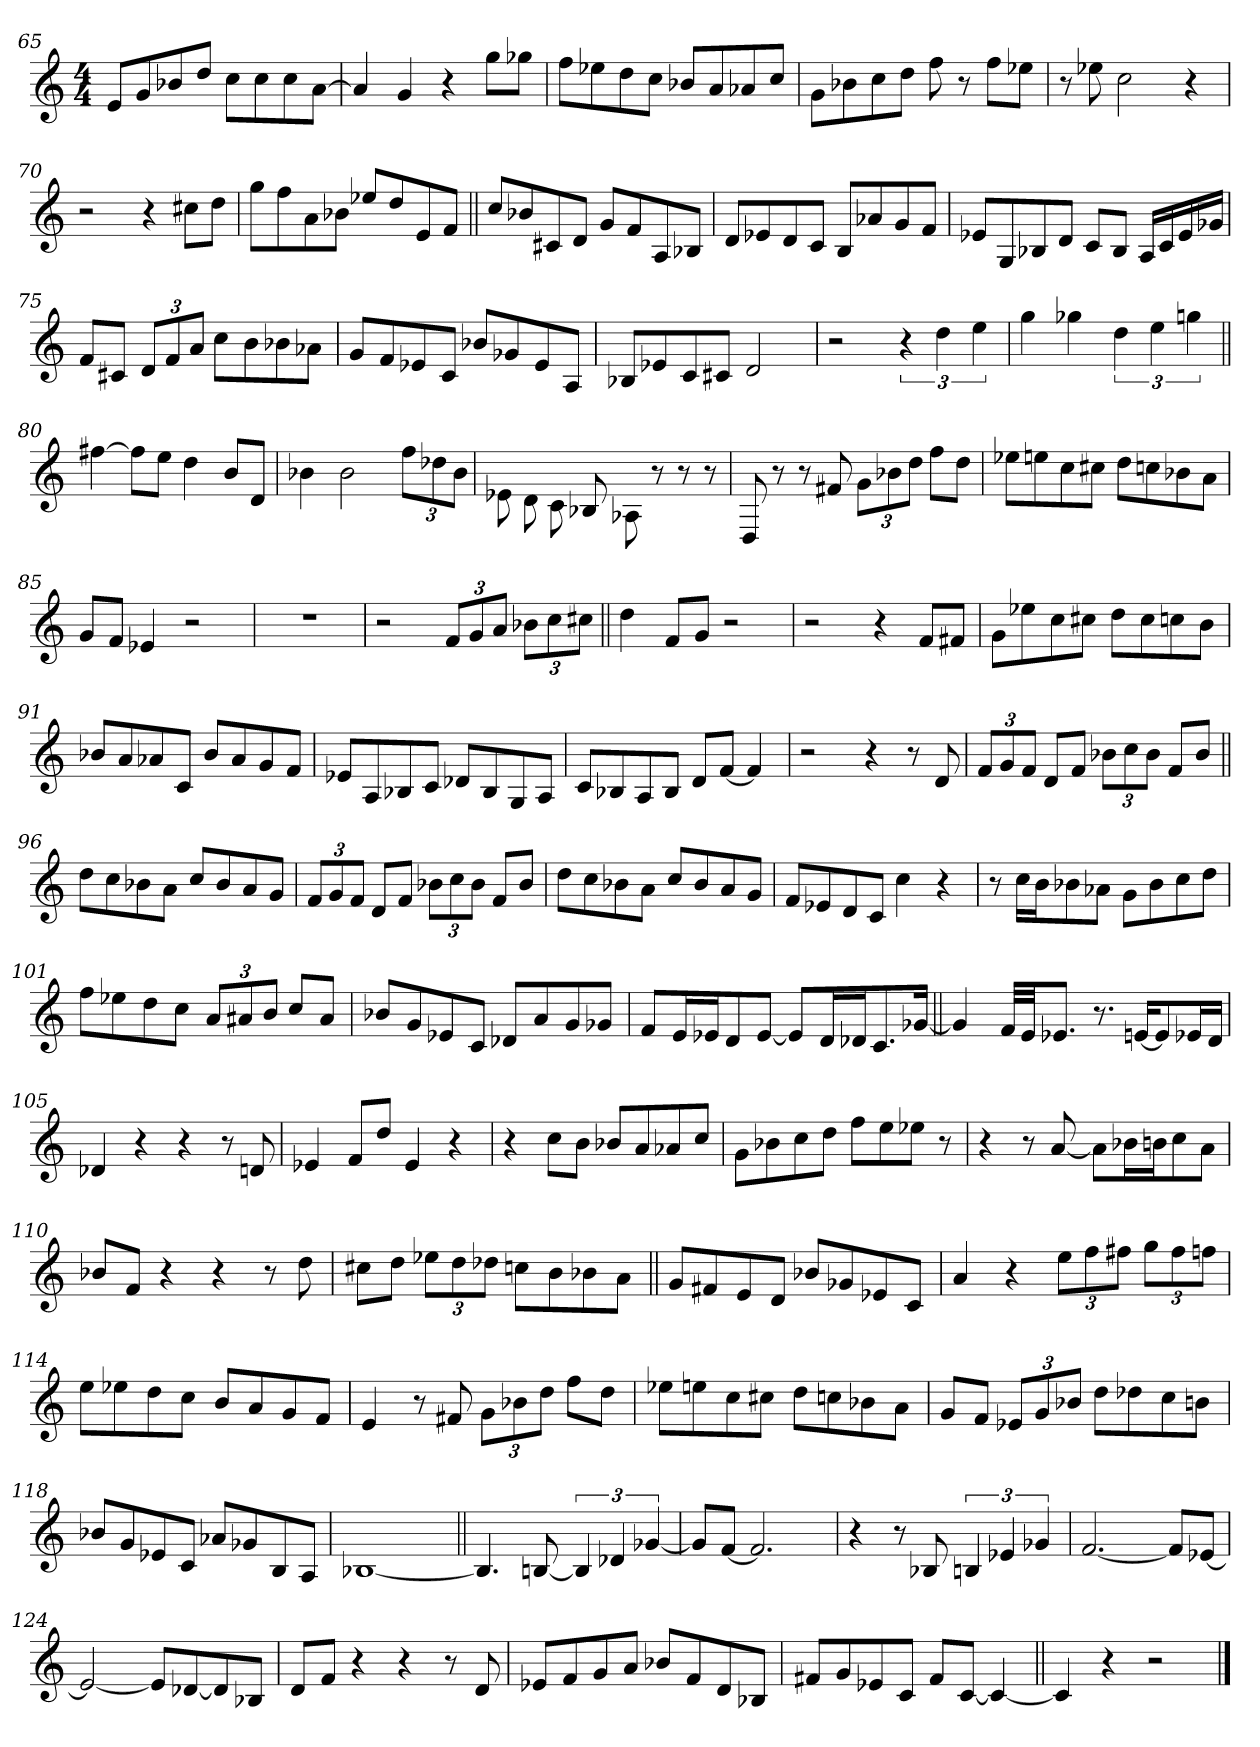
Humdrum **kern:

**kern
*part1
*staff1
*clefG2
*k[]
*M4/4
=65
8e/L
8g/
8b-X/
8dd/J
8cc\L
8cc\
8cc\
[8a\J
=66
4a/]
4g/
4r
8gg\L
8gg-X\J
=67
8ff\L
8ee-X\
8dd\
8cc\J
8b-X/L
8a/
8a-X/
8cc/J
=68
8g\L
8b-X\
8cc\
8dd\J
8ff\
8r
8ff\L
8ee-X\J
=69
8r
8ee-X\
2cc\
4r
=70
2r
4r
8cc#X\L
8dd\J
=71
8gg\L
8ff\
8a\
8b-X\J
8ee-X/L
8dd/
8e/
8f/J
=72||
8cc/L
8b-X/
8c#X/
8d/J
8g/L
8f/
8A/
8B-X/J
=73
8d/L
8e-X/
8d/
8c/J
8B/L
8a-X/
8g/
8f/J
=74
8e-X/L
8G/
8B-X/
8d/J
8c/L
8B-/J
16A/LL
16c/
16e-/
16g-X/JJ
=75
8f/L
8c#X/J
12d/L
12f/
12a/J
8cc\L
8b\
8b-X\
8a-X\J
=76
8g/L
8f/
8e-X/
8c/J
8b-X/L
8g-X/
8e-/
8A/J
=77
8B-X/L
8e-X/
8c/
8c#X/J
2d/
=78
2r
6r
6dd\
6ee\
=79
4gg\
4gg-X\
6dd\
6ee\
6ggn\
=80||
[4ff#X\
8ff#\L]
8ee\J
4dd\
8b/L
8d/J
=81
4b-X\
2b-\
12ff\L
12dd-X\
12b-\J
=82
8e-X\
8d\
8c\
8B-X
8A-X\
8r
8r
8r
=83
8D/
8r
8r
8f#X/
12g\L
12b-X\
12dd\J
8ff\L
8dd\J
=84
8ee-X\L
8een\
8cc\
8cc#X\J
8dd\L
8ccn\
8b-X\
8a\J
=85
8g/L
8f/J
4e-X/
2r
=86
1r
=87
2r
12f/L
12g/
12a/J
12b-X\L
12cc\
12cc#X\J
=88||
4dd\
8f/L
8g/J
2r
=89
2r
4r
8f/L
8f#X/J
=90
8g\L
8ee-X\
8cc\
8cc#X\J
8dd\L
8cc#\
8ccn\
8b\J
=91
8b-X/L
8a/
8a-X/
8c/J
8b-/L
8a-/
8g/
8f/J
=92
8e-X/L
8A/
8B-X/
8c/J
8d-X/L
8B-/
8G/
8A/J
=93
8c/L
8B-X/
8A/
8B-/J
8d/L
[8f/J
4f/]
=94
2r
4r
8r
8d/
=95
12f/L
12g/
12f/J
8d/L
8f/J
12b-X\L
12cc\
12b-\J
8f/L
8b-/J
=96||
8dd\L
8cc\
8b-X\
8a\J
8cc/L
8b-/
8a/
8g/J
=97
12f/L
12g/
12f/J
8d/L
8f/J
12b-X\L
12cc\
12b-\J
8f/L
8b-/J
=98
8dd\L
8cc\
8b-X\
8a\J
8cc/L
8b-/
8a/
8g/J
=99
8f/L
8e-X/
8d/
8c/J
4cc\
4r
=100
8r
16cc\LL
16b\J
8b-X\
8a-X\J
8g\L
8b-\
8cc\
8dd\J
=101
8ff\L
8ee-X\
8dd\
8cc\J
12a/L
12a#X/
12b/J
8cc/L
8a#/J
=102
8b-X/L
8g/
8e-X/
8c/J
8d-X/L
8a/
8g/
8g-X/J
=103
8f/L
16e/L
16e-X/J
8d/
[8e-/J
8e-/L]
16d/L
16d-X/J
8.c/
[16g-X/Jk
=104||
4g-/]
32f/LLL
32e/JJ
8.e-X/J
8.r
[16en/KL
8e/]
16e-X/L
16d/JJ
=105
4d-X/
4r
4r
8r
8dn/
=106
4e-X/
8f/L
8dd/J
4e-/
4r
=107
4r
8cc\L
8b\J
8b-X/L
8a/
8a-X/
8cc/J
=108
8g\L
8b-X\
8cc\
8dd\J
8ff\L
8ee\
8ee-X\J
8r
=109
4r
8r
[8a/
8a\L]
16b-X\L
16bn\J
8cc\
8a\J
=110
8b-X/L
8f/J
4r
4r
8r
8dd\
=111
8cc#X\L
8dd\J
12ee-X\L
12dd\
12dd-X\J
8ccn\L
8b\
8b-X\
8a\J
=112||
8g/L
8f#X/
8e/
8d/J
8b-X/L
8g-X/
8e-X/
8c/J
=113
4a/
4r
12ee\L
12ff\
12ff#X\J
12gg\L
12ff#\
12ffn\J
=114
8ee\L
8ee-X\
8dd\
8cc\J
8b/L
8a/
8g/
8f/J
=115
4e/
8r
8f#X/
12g\L
12b-X\
12dd\J
8ff\L
8dd\J
=116
8ee-X\L
8een\
8cc\
8cc#X\J
8dd\L
8ccn\
8b-X\
8a\J
=117
8g/L
8f/J
12e-X/L
12g/
12b-X/J
8dd\L
8dd-X\
8cc\
8bn\J
=118
8b-X/L
8g/
8e-X/
8c/J
8a-X/L
8g-X/
8B/
8A/J
=119
[1B-X
=120||
4.B-/]
[8Bn/
6B/]
6d-X/
[6g-X/
=121
8g-/L]
[8f/J
2.f/]
=122
4r
8r
8B-X/
6Bn/
6e-X/
6g-X/
=123
[2.f/
8f/L]
[8e-X/J
=124
2e-/_
8e-/L]
[8d-X/
8d-/]
8B-X/J
=125
8d/L
8f/J
4r
4r
8r
8d/
=126
8e-X/L
8f/
8g/
8a/J
8b-X/L
8f/
8d/
8B-X/J
=127
8f#X/L
8g/
8e-X/
8c/J
8f#/L
[8c/J
4c/_
=128||
4c/]
4r
2r
==
*-
